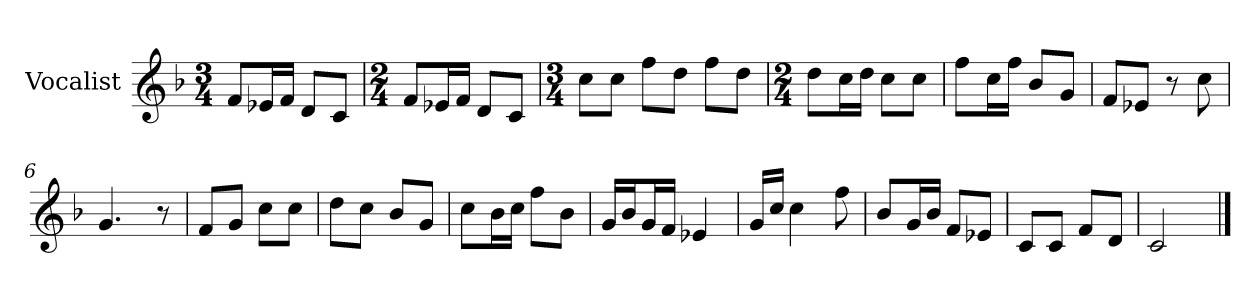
**kern
*part1
*staff1
*I"Vocalist
*k[b-]
*F:
*M3/4
=
8fL
16e-XL
16fJJ
8dL
8cJ
=1
*M2/4
8fL
16e-XL
16fJJ
8dL
8cJ
=2
*M3/4
8ccL
8ccJ
8ffL
8ddJ
8ffL
8ddJ
=3
*M2/4
8ddL
16ccL
16ddJJ
8ccL
8ccJ
=4
8ffL
16ccL
16ffJJ
8b-L
8gJ
=5
8fL
8e-XJ
8r
8cc
=6
4.g
8r
=7
8fL
8gJ
8ccL
8ccJ
=8
8ddL
8ccJ
8b-L
8gJ
=9
8ccL
16b-L
16ccJJ
8ffL
8b-J
=10
16gLL
16b-J
16gL
16fJJ
4e-X
=11
16gLL
16ccJJ
4cc
8ff
=12
8b-L
16gL
16b-JJ
8fL
8e-XJ
=13
8cL
8cJ
8fL
8dJ
=14
2c
==
*-
